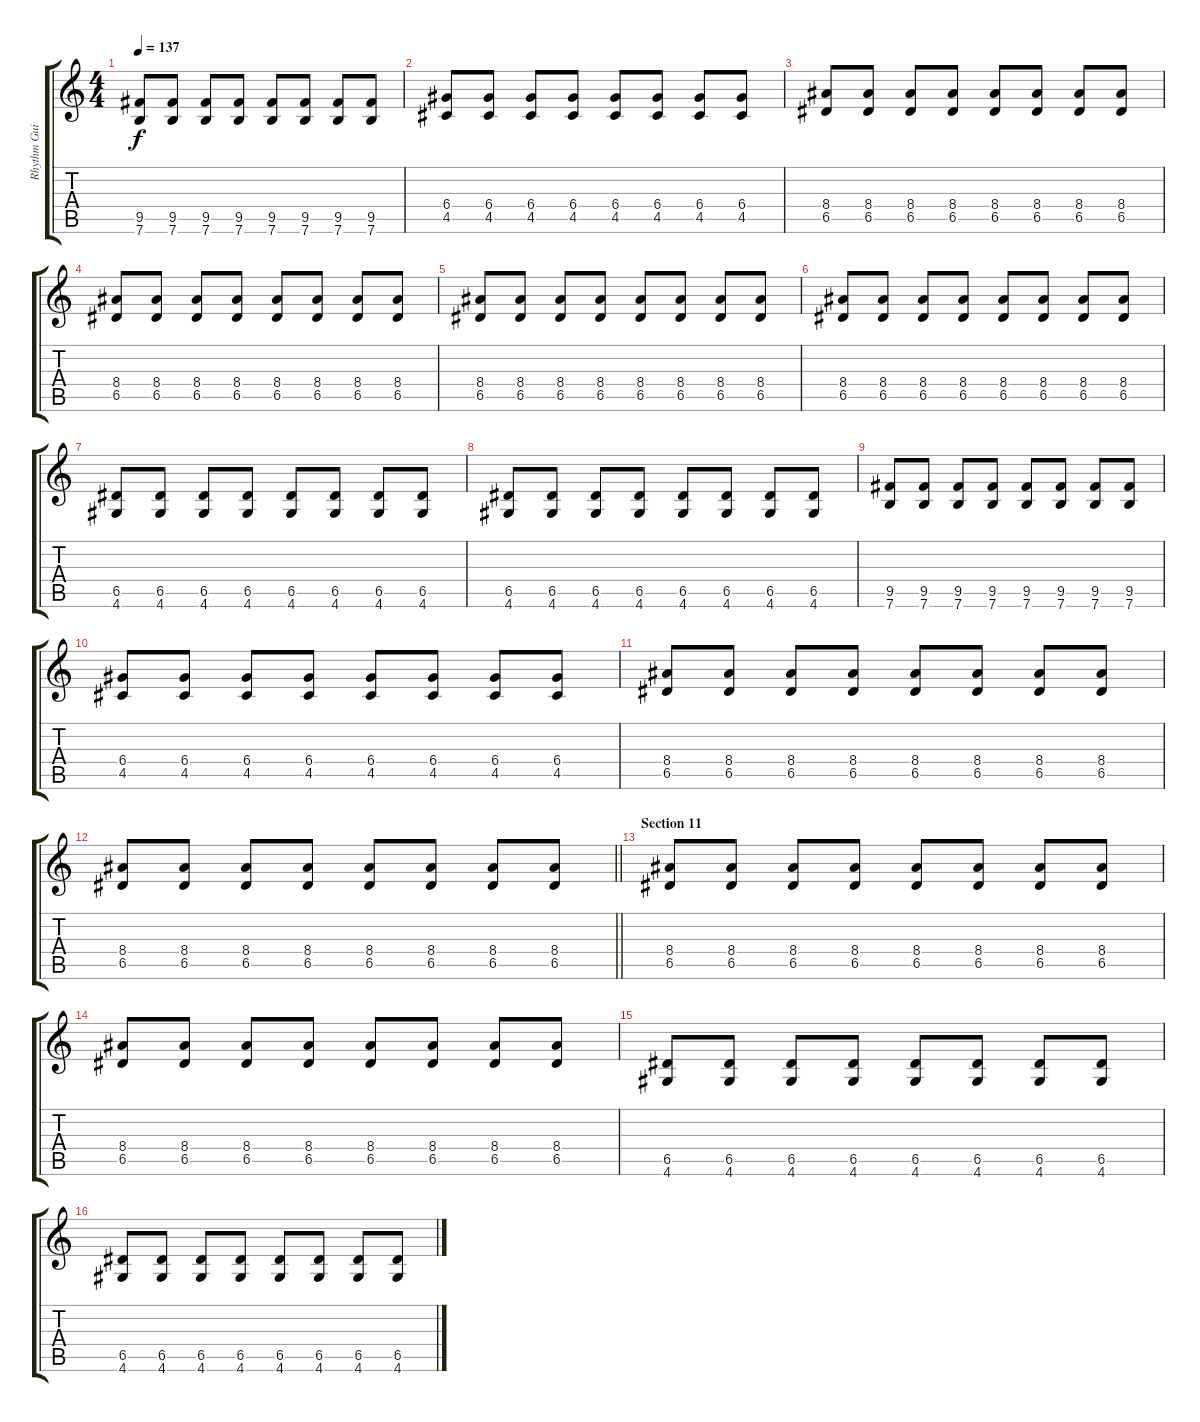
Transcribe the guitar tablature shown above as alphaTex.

\track ("Rhythm Guitar" "Rhythm Gui") {instrument overdrivenguitar}
\staff {score tabs}
\tuning (E4 B3 G3 D3 A2 E2) {hide}
\ts (4 4)
\tempo 137
\clef g2
\ks c
(9.5 7.6).8{dy f} (9.5 7.6).8 (9.5 7.6).8 (9.5 7.6).8 (9.5 7.6).8 (9.5 7.6).8 (9.5 7.6).8 (9.5 7.6).8 |
(6.4 4.5).8 (6.4 4.5).8 (6.4 4.5).8 (6.4 4.5).8 (6.4 4.5).8 (6.4 4.5).8 (6.4 4.5).8 (6.4 4.5).8 |
(8.4 6.5).8 (8.4 6.5).8 (8.4 6.5).8 (8.4 6.5).8 (8.4 6.5).8 (8.4 6.5).8 (8.4 6.5).8 (8.4 6.5).8 |
(8.4 6.5).8 (8.4 6.5).8 (8.4 6.5).8 (8.4 6.5).8 (8.4 6.5).8 (8.4 6.5).8 (8.4 6.5).8 (8.4 6.5).8 |
(8.4 6.5).8 (8.4 6.5).8 (8.4 6.5).8 (8.4 6.5).8 (8.4 6.5).8 (8.4 6.5).8 (8.4 6.5).8 (8.4 6.5).8 |
(8.4 6.5).8 (8.4 6.5).8 (8.4 6.5).8 (8.4 6.5).8 (8.4 6.5).8 (8.4 6.5).8 (8.4 6.5).8 (8.4 6.5).8 |
(6.5 4.6).8 (6.5 4.6).8 (6.5 4.6).8 (6.5 4.6).8 (6.5 4.6).8 (6.5 4.6).8 (6.5 4.6).8 (6.5 4.6).8 |
(6.5 4.6).8 (6.5 4.6).8 (6.5 4.6).8 (6.5 4.6).8 (6.5 4.6).8 (6.5 4.6).8 (6.5 4.6).8 (6.5 4.6).8 |
(9.5 7.6).8 (9.5 7.6).8 (9.5 7.6).8 (9.5 7.6).8 (9.5 7.6).8 (9.5 7.6).8 (9.5 7.6).8 (9.5 7.6).8 |
(6.4 4.5).8 (6.4 4.5).8 (6.4 4.5).8 (6.4 4.5).8 (6.4 4.5).8 (6.4 4.5).8 (6.4 4.5).8 (6.4 4.5).8 |
(8.4 6.5).8 (8.4 6.5).8 (8.4 6.5).8 (8.4 6.5).8 (8.4 6.5).8 (8.4 6.5).8 (8.4 6.5).8 (8.4 6.5).8 |
\barLineRight lightlight
(8.4 6.5).8 (8.4 6.5).8 (8.4 6.5).8 (8.4 6.5).8 (8.4 6.5).8 (8.4 6.5).8 (8.4 6.5).8 (8.4 6.5).8 |
\section ("" "Section 11")
(8.4 6.5).8 (8.4 6.5).8 (8.4 6.5).8 (8.4 6.5).8 (8.4 6.5).8 (8.4 6.5).8 (8.4 6.5).8 (8.4 6.5).8 |
(8.4 6.5).8 (8.4 6.5).8 (8.4 6.5).8 (8.4 6.5).8 (8.4 6.5).8 (8.4 6.5).8 (8.4 6.5).8 (8.4 6.5).8 |
(6.5 4.6).8 (6.5 4.6).8 (6.5 4.6).8 (6.5 4.6).8 (6.5 4.6).8 (6.5 4.6).8 (6.5 4.6).8 (6.5 4.6).8 |
(6.5 4.6).8 (6.5 4.6).8 (6.5 4.6).8 (6.5 4.6).8 (6.5 4.6).8 (6.5 4.6).8 (6.5 4.6).8 (6.5 4.6).8
